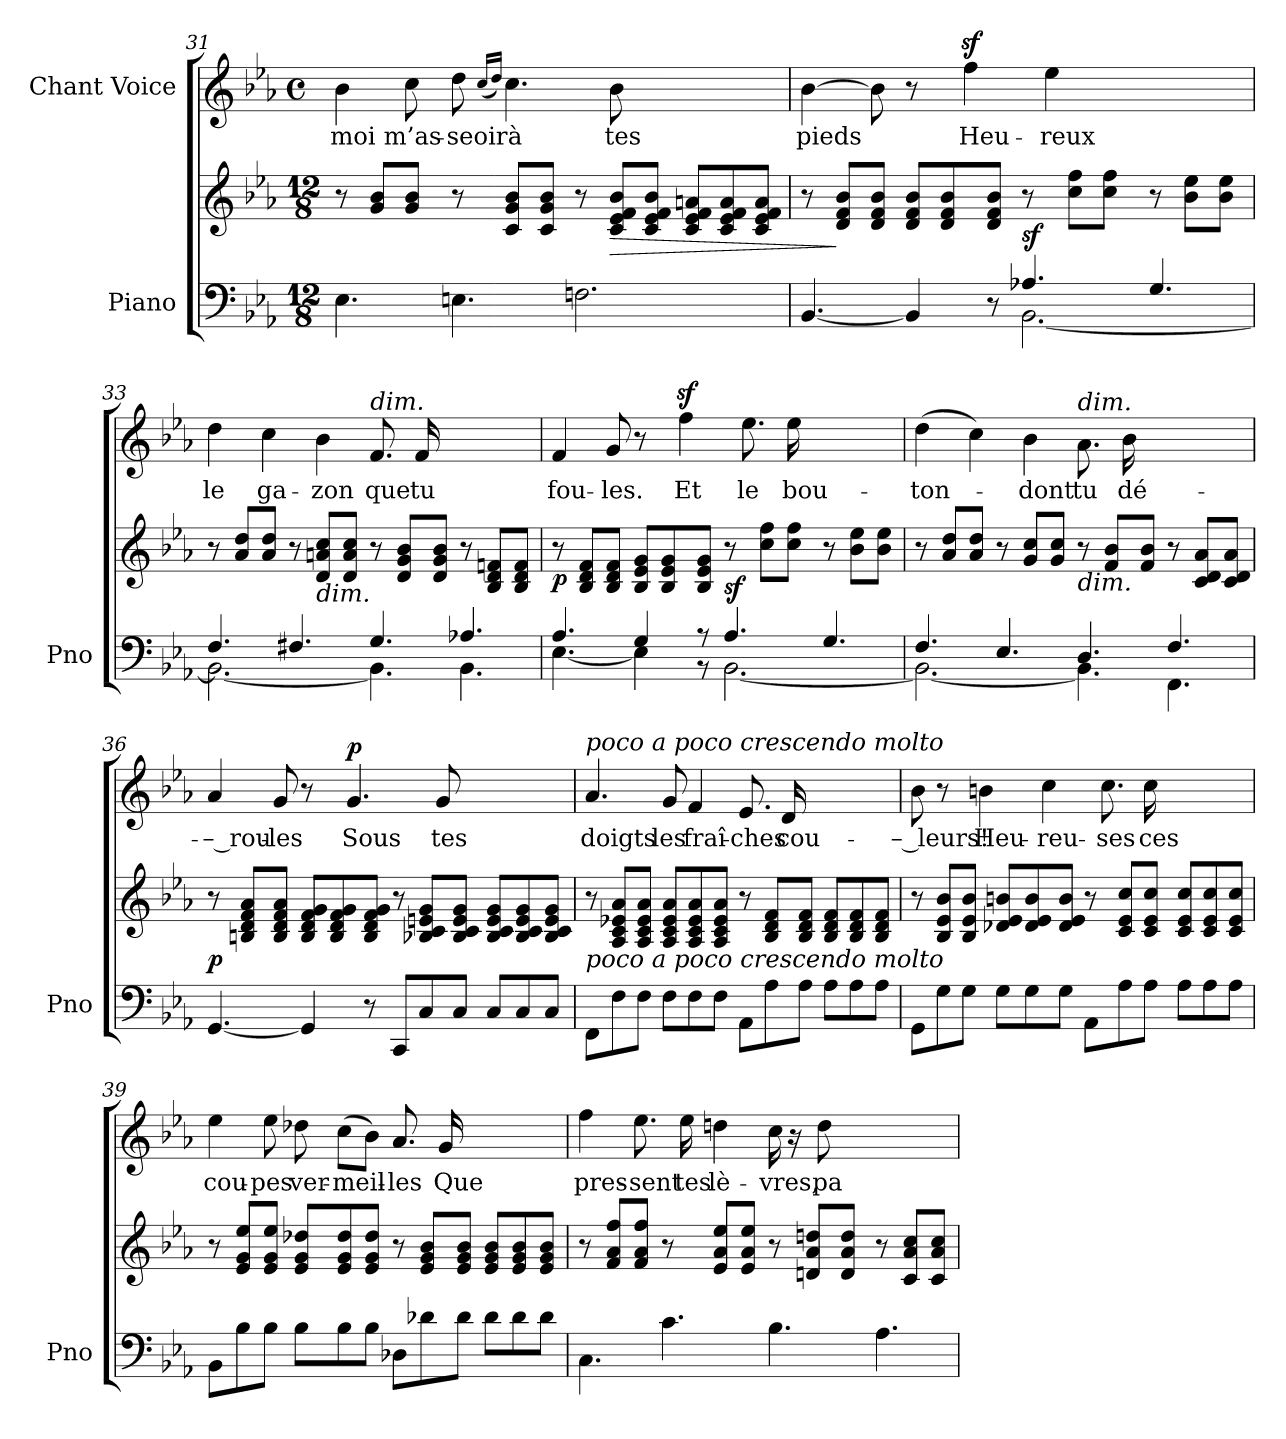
**kern	**kern	**dynam	**kern	**text	**dynam
*part2	*part2	*part2	*part1	*part1	*part1
*staff3	*staff2	*staff2/3	*staff1	*staff1	*staff1
*I"Piano	*	*	*I"Chant Voice	*	*
*I'Pno	*	*	*	*	*
*clefF4	*clefG2	*	*clefG2	*	*
*k[b-e-a-]	*k[b-e-a-]	*	*k[b-e-a-]	*	*
*M12/8	*M12/8	*	*M4/4	*	*
*	*	*	*met(c)	*	*
=31	=31	=31	=31	=31	=31
!	!	!	!	!LO:LY:b	!
4.E-\	8r	.	4b-\	-moi	.
.	8g/ 8b-/L	.	.	.	.
!	!	!	!	!LO:LY:b	!
.	8g/ 8b-/J	.	8cc\	m’as-	.
!	!	!	!	!LO:LY:b	!
4.En\	8r	.	8dd\	-seoir	.
.	.	.	(<16qcc/LL	.	.
.	.	.	16qdd/JJ)	.	.
!	!	!	!	!LO:LY:b	!
.	8c/ 8g/ 8b-/L	.	4.cc\	à	.
.	8c/ 8g/ 8b-/J	.	.	.	.
2.Fn\	8r	.	.	.	.
!	!	!LO:HP:b	!	!LO:LY:b	!
.	8c/ 8e-/ 8f/ 8b-/L	>	8b-\	tes	.
.	8c/ 8e-/ 8f/ 8b-/J	.	2ryy	.	.
.	8c/ 8e-/ 8f/ 8an/L	.	.	.	.
.	8c/ 8e-/ 8f/ 8a/	.	.	.	.
.	8c/ 8e-/ 8f/ 8a/J	.	.	.	.
=32	=32	=32	=32	=32	=32
*^	*	*	*	*	*
!	!	!	!	!	!LO:LY:b	!
[4.BB-/	2.ryy	8r	.	[4b-\	pieds	.
.	.	8d/ 8f/ 8b-/L	]	.	.	.
.	.	8d/ 8f/ 8b-/J	.	8b-\]	.	.
!	!	!	!	!LO:N:vis=8	!	!
4BB-/]	.	8d/ 8f/ 8b-/L	.	8.r	.	.
.	.	8d/ 8f/ 8b-/	.	.	.	.
!	!	!	!	!	!LO:LY:b	!
.	.	.	.	4ffz>\	Heu-	.
8r	.	8d/ 8f/ 8b-/J	.	.	.	.
!	!	!	!LO:DY:a=2	!	!	!
4.A-X/	[2.BB-\	8r	sf	.	.	.
!	!	!	!	!	!LO:LY:b	!
.	.	.	.	4ee-\	-reux	.
.	.	8cc\ 8ff\L	.	.	.	.
.	.	8cc\ 8ff\J	.	.	.	.
.	.	.	.	4..ryy	.	.
4.G/	.	8r	.	.	.	.
.	.	8b-\ 8ee-\L	.	.	.	.
.	.	8b-\ 8ee-\J	.	.	.	.
!!LO:PB:g=z
=33	=33	=33	=33	=33	=33	=33
!	!	!	!	!	!LO:LY:b	!
4.F/	2.BB-\_	8r	.	4dd\	le	.
.	.	8a-/ 8dd/L	.	.	.	.
!	!	!	!	!	!LO:LY:b	!
.	.	8a-/ 8dd/J	.	4cc\	ga-	.
4.F#X/	.	8r	.	.	.	.
!	!	!LO:TX:b:i:t=dim.	!	!	!	!
!	!	!	!	!	!LO:LY:b	!
.	.	8d/ 8an/ 8cc/L	.	4b-\	-zon	.
.	.	8d/ 8a/ 8cc/J	.	.	.	.
!	!	!	!	!LO:TX:a:i:t=dim.	!	!
!	!	!	!	!	!LO:LY:b	!
4.G/	4.BB-\]	8r	.	8.f/	que	.
.	.	8d/ 8g/ 8b-/L	.	.	.	.
!	!	!	!	!	!LO:LY:b	!
.	.	.	.	16f/	tu	.
.	.	8d/ 8g/ 8b-/J	.	2ryy	.	.
4.A-X/	4.BB-\	8r	.	.	.	.
.	.	8B-/ 8d/ 8fn/L	.	.	.	.
.	.	8B-/ 8d/ 8f/J	.	.	.	.
=34	=34	=34	=34	=34	=34	=34
!	!	!	!LO:DY:b	!	!LO:LY:b	!
4.A-/	[4.E-\	8r	p	4f/	fou-	.
.	.	8B-/ 8d/ 8f/L	.	.	.	.
!	!	!	!	!	!LO:LY:b	!
.	.	8B-/ 8d/ 8f/J	.	8g/	-les.	.
!	!	!	!	!LO:N:vis=8	!	!
4G/	4E-\]	8B-/ 8e-/ 8g/L	.	8.r	.	.
.	.	8B-/ 8e-/ 8g/	.	.	.	.
!	!	!	!	!	!LO:LY:b	!
.	.	.	.	4ffz>\	Et	.
8r	8r	8B-/ 8e-/ 8g/J	.	.	.	.
!	!	!	!LO:DY:a=2	!	!	!
4.A-/	[2.BB-\	8r	sf	.	.	.
!	!	!	!	!	!LO:LY:b	!
.	.	.	.	8.ee-\	le	.
.	.	8cc\ 8ff\L	.	.	.	.
!	!	!	!	!	!LO:LY:b	!
.	.	8cc\ 8ff\J	.	16ee-\	bou-	.
.	.	.	.	4..ryy	.	.
4.G/	.	8r	.	.	.	.
.	.	8b-\ 8ee-\L	.	.	.	.
.	.	8b-\ 8ee-\J	.	.	.	.
=35	=35	=35	=35	=35	=35	=35
!	!	!	!	!	!LO:LY:b	!
4.F/	2.BB-\_	8r	.	(>4dd\	-ton-	.
.	.	8a-/ 8dd/L	.	.	.	.
.	.	8a-/ 8dd/J	.	4cc\)	.	.
4.E-/	.	8r	.	.	.	.
!	!	!	!	!	!LO:LY:b	!
.	.	8g/ 8cc/L	.	4b-\	-dont	.
.	.	8g/ 8cc/J	.	.	.	.
!	!	!	!	!LO:TX:a:i:t=dim.	!	!
!	!	!LO:TX:b:i:t=dim.	!	!	!	!
!	!	!	!	!	!LO:LY:b	!
4.D/	4.BB-\]	8r	.	8.a-\	tu	.
.	.	8f/ 8b-/L	.	.	.	.
!	!	!	!	!	!LO:LY:b	!
.	.	.	.	16b-\	dé-	.
.	.	8f/ 8b-/J	.	2ryy	.	.
4.F/	4.FF\	8r	.	.	.	.
.	.	8c/ 8d/ 8a-/L	.	.	.	.
.	.	8c/ 8d/ 8a-/J	.	.	.	.
*v	*v	*	*	*	*	*
!!LO:LB:g=z
=36	=36	=36	=36	=36	=36
!	!	!LO:DY:b	!	!LO:LY:b	!
[4.GG/	8r	p	4a-/	-– rou-	.
.	8Bn/ 8d/ 8f/ 8a-/L	.	.	.	.
!	!	!	!	!LO:LY:b	!
.	8B/ 8d/ 8f/ 8a-/J	.	8g/	-les	.
!	!	!	!LO:N:vis=8	!	!
4GG/]	8B/ 8d/ 8f/ 8g/L	.	8.r	.	.
.	8B/ 8d/ 8f/ 8g/	.	.	.	.
!	!	!	!	!LO:LY:b	!LO:DY:a
.	.	.	4.g/	Sous	p
8r	8B/ 8d/ 8f/ 8g/J	.	.	.	.
8CC/L	8r	.	.	.	.
8C/	8B-X/ 8c/ 8en/ 8g/L	.	.	.	.
!	!	!	!	!LO:LY:b	!
.	.	.	8g/	tes	.
8C/J	8B-/ 8c/ 8e/ 8g/J	.	.	.	.
.	.	.	4..ryy	.	.
8C/L	8B-/ 8c/ 8e/ 8g/L	.	.	.	.
8C/	8B-/ 8c/ 8e/ 8g/	.	.	.	.
8C/J	8B-/ 8c/ 8e/ 8g/J	.	.	.	.
=37	=37	=37	=37	=37	=37
!	!	!	!LO:TX:a:i:t=poco a poco crescendo molto	!	!
!	!LO:TX:b:i:t=poco a poco crescendo molto	!	!	!	!
!	!	!	!	!LO:LY:b	!
8FF\L	8r	.	4.a-/	doigts	.
8F\	8A-/ 8c/ 8e-X/ 8a-/L	.	.	.	.
8F\J	8A-/ 8c/ 8e-/ 8a-/J	.	.	.	.
!	!	!	!	!LO:LY:b	!
8F\L	8A-/ 8c/ 8e-/ 8a-/L	.	8g/	les	.
!	!	!	!	!LO:LY:b	!
8F\	8A-/ 8c/ 8e-/ 8a-/	.	4f/	fraî-	.
8F\J	8A-/ 8c/ 8e-/ 8a-/J	.	.	.	.
!	!	!	!	!LO:LY:b	!
8AA-\L	8r	.	8.e-/	-ches	.
8A-\	8B-/ 8d/ 8f/L	.	.	.	.
!	!	!	!	!LO:LY:b	!
.	.	.	16d/	cou-	.
8A-\J	8B-/ 8d/ 8f/J	.	2ryy	.	.
8A-\L	8B-/ 8d/ 8f/L	.	.	.	.
8A-\	8B-/ 8d/ 8f/	.	.	.	.
8A-\J	8B-/ 8d/ 8f/J	.	.	.	.
!!LO:LB:g=z
=38	=38	=38	=38	=38	=38
!	!	!	!	!LO:LY:b	!
8GG\L	8r	.	8b-\	-– leurs!	.
!	!	!	!LO:N:vis=8	!	!
8G\	8B-/ 8e-/ 8b-/L	.	8.r	.	.
8G\J	8B-/ 8e-/ 8b-/J	.	.	.	.
!	!	!	!	!LO:LY:b	!
.	.	.	4bn\	Heu-	.
8G\L	8d-X/ 8e-/ 8bn/L	.	.	.	.
8G\	8d-/ 8e-/ 8b/	.	.	.	.
!	!	!	!	!LO:LY:b	!
.	.	.	4cc\	-reu-	.
8G\J	8d-/ 8e-/ 8b/J	.	.	.	.
8AA-\L	8r	.	.	.	.
!	!	!	!	!LO:LY:b	!
.	.	.	8.cc\	-ses	.
8A-\	8c/ 8e-/ 8cc/L	.	.	.	.
!	!	!	!	!LO:LY:b	!
8A-\J	8c/ 8e-/ 8cc/J	.	16cc\	ces	.
.	.	.	4..ryy	.	.
8A-\L	8c/ 8e-/ 8cc/L	.	.	.	.
8A-\	8c/ 8e-/ 8cc/	.	.	.	.
8A-\J	8c/ 8e-/ 8cc/J	.	.	.	.
=39	=39	=39	=39	=39	=39
!	!	!	!	!LO:LY:b	!
8BB-\L	8r	.	4ee-\	cou-	.
8B-\	8e-/ 8g/ 8ee-/L	.	.	.	.
!	!	!	!	!LO:LY:b	!
8B-\J	8e-/ 8g/ 8ee-/J	.	8ee-\	-pes	.
!	!	!	!	!LO:LY:b	!
8B-\L	8e-/ 8g/ 8dd-X/L	.	8dd-X\	ver-	.
!	!	!	!	!LO:LY:b	!
8B-\	8e-/ 8g/ 8dd-/	.	(>8cc\L	-meil-	.
8B-\J	8e-/ 8g/ 8dd-/J	.	8b-\J)	.	.
!	!	!	!	!LO:LY:b	!
8D-X\L	8r	.	8.a-/	-les	.
8d-X\	8e-/ 8g/ 8b-/L	.	.	.	.
!	!	!	!	!LO:LY:b	!
.	.	.	16g/	Que	.
8d-\J	8e-/ 8g/ 8b-/J	.	2ryy	.	.
8d-\L	8e-/ 8g/ 8b-/L	.	.	.	.
8d-\	8e-/ 8g/ 8b-/	.	.	.	.
8d-\J	8e-/ 8g/ 8b-/J	.	.	.	.
=40	=40	=40	=40	=40	=40
!	!	!	!	!LO:LY:b	!
4.C\	8r	.	4ff\	pres-	.
.	8f/ 8a-/ 8ff/L	.	.	.	.
!	!	!	!	!LO:LY:b	!
.	8f/ 8a-/ 8ff/J	.	8.ee-\	-sent	.
4.c\	8r	.	.	.	.
!	!	!	!	!LO:LY:b	!
.	.	.	16ee-\	tes	.
!	!	!	!	!LO:LY:b	!
.	8e-/ 8a-/ 8ee-/L	.	4ddn\	lè-	.
.	8e-/ 8a-/ 8ee-/J	.	.	.	.
!	!	!	!	!LO:LY:b	!
4.B-\	8r	.	16cc\	-vres,	.
!	!	!	!LO:N:vis=16	!	!
.	.	.	16.r	.	.
.	8dn/ 8a-/ 8ddn/L	.	.	.	.
!	!	!	!	!LO:LY:b	!
.	.	.	8dd\	pa-	.
.	8d/ 8a-/ 8dd/J	.	.	.	.
.	.	.	4...ryy	.	.
4.A-\	8r	.	.	.	.
.	8c/ 8a-/ 8cc/L	.	.	.	.
.	8c/ 8a-/ 8cc/J	.	.	.	.
=	=	=	=	=	=
*-	*-	*-	*-	*-	*-
